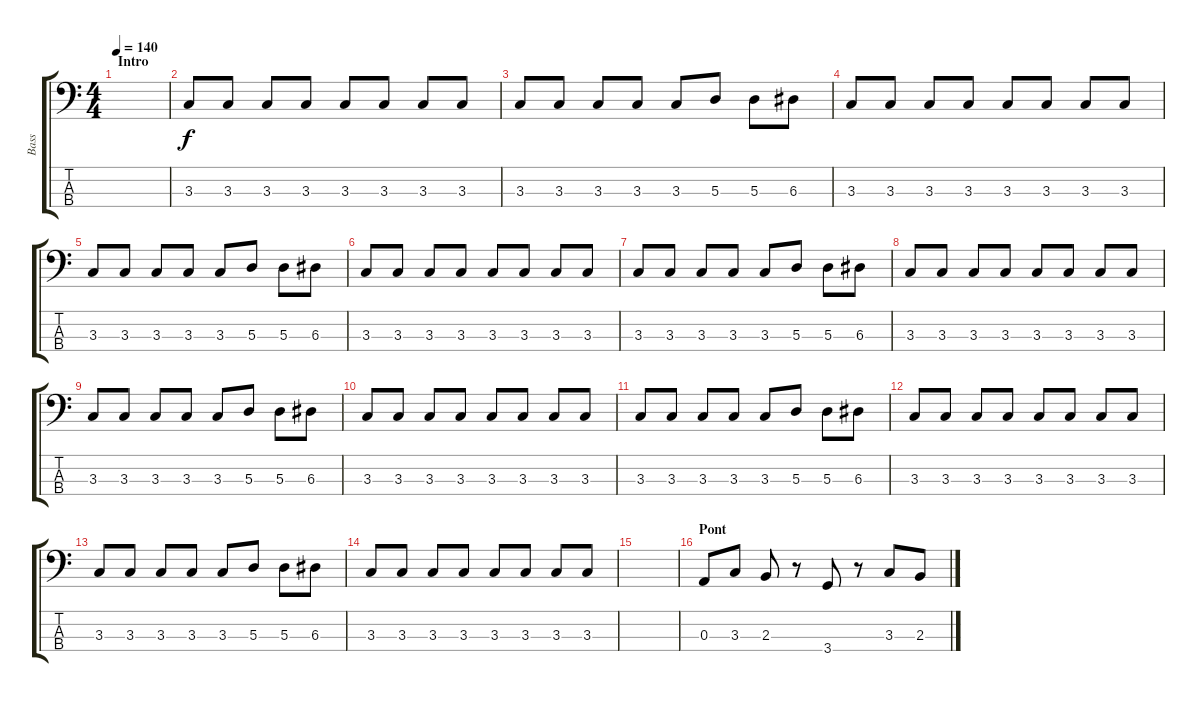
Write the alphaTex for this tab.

\track ("Bass" "Bass") {instrument electricbassfinger}
\staff {score tabs}
\tuning (G2 D2 A1 E1) {hide}
\ts (4 4)
\section ("" "Intro")
\tempo 140
\clef f4
\ks c
|
3.3.8 3.3.8 3.3.8 3.3.8 3.3.8 3.3.8 3.3.8 3.3.8 |
3.3.8 3.3.8 3.3.8 3.3.8 3.3.8 5.3.8 5.3.8 6.3.8 |
3.3.8 3.3.8 3.3.8 3.3.8 3.3.8 3.3.8 3.3.8 3.3.8 |
3.3.8 3.3.8 3.3.8 3.3.8 3.3.8 5.3.8 5.3.8 6.3.8 |
3.3.8 3.3.8 3.3.8 3.3.8 3.3.8 3.3.8 3.3.8 3.3.8 |
3.3.8 3.3.8 3.3.8 3.3.8 3.3.8 5.3.8 5.3.8 6.3.8 |
3.3.8 3.3.8 3.3.8 3.3.8 3.3.8 3.3.8 3.3.8 3.3.8 |
3.3.8 3.3.8 3.3.8 3.3.8 3.3.8 5.3.8 5.3.8 6.3.8 |
3.3.8 3.3.8 3.3.8 3.3.8 3.3.8 3.3.8 3.3.8 3.3.8 |
3.3.8 3.3.8 3.3.8 3.3.8 3.3.8 5.3.8 5.3.8 6.3.8 |
3.3.8 3.3.8 3.3.8 3.3.8 3.3.8 3.3.8 3.3.8 3.3.8 |
3.3.8 3.3.8 3.3.8 3.3.8 3.3.8 5.3.8 5.3.8 6.3.8 |
3.3.8 3.3.8 3.3.8 3.3.8 3.3.8 3.3.8 3.3.8 3.3.8 |
|
\section ("" "Pont")
0.3.8 3.3.8 2.3.8 r.8 3.4.8 r.8 3.3.8 2.3.8
